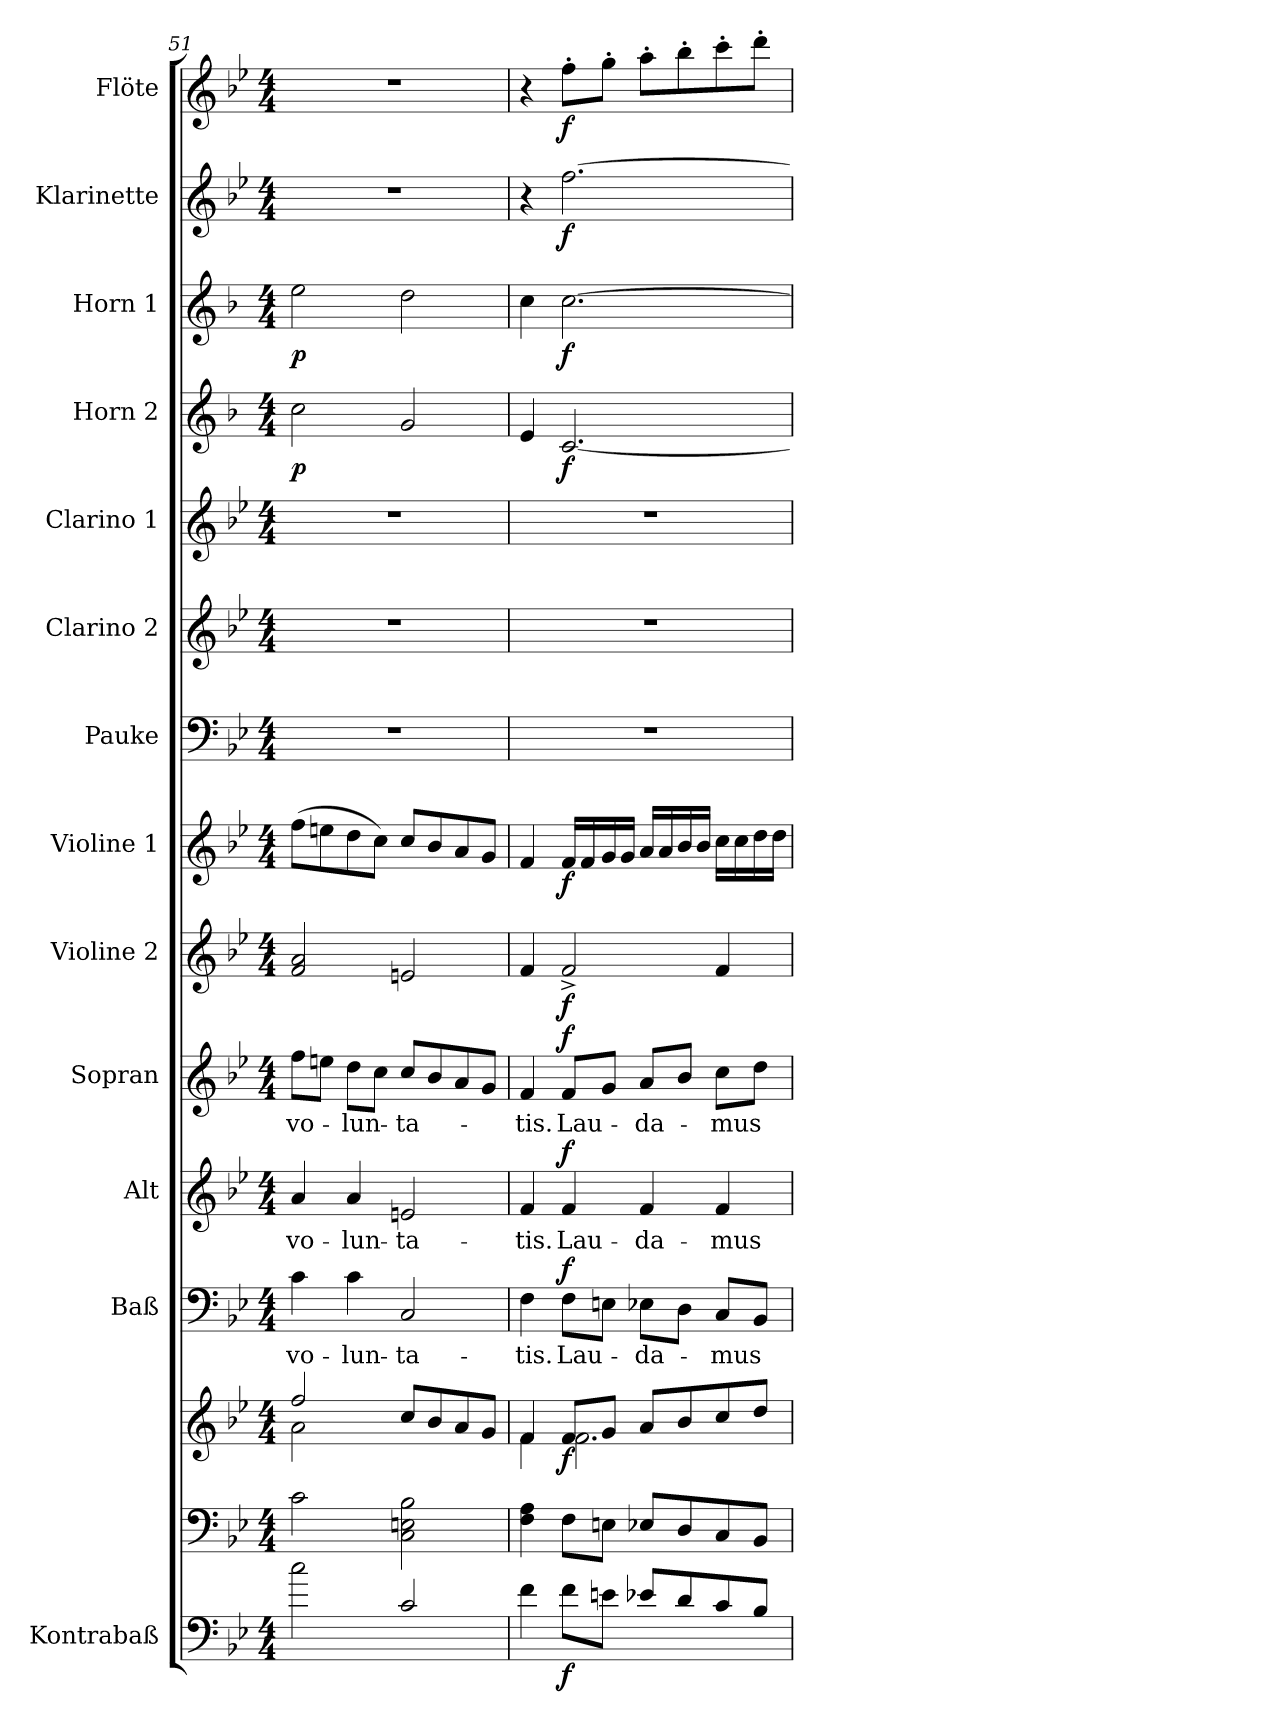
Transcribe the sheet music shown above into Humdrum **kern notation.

**kern	**dynam	**kern	**kern	**dynam	**kern	**text	**dynam	**kern	**text	**dynam	**kern	**text	**dynam	**kern	**dynam	**kern	**dynam	**kern	**kern	**kern	**kern	**dynam	**kern	**dynam	**kern	**dynam	**kern	**dynam
*part14	*part14	*part13	*part13	*part13	*part12	*part12	*part12	*part11	*part11	*part11	*part10	*part10	*part10	*part9	*part9	*part8	*part8	*part7	*part6	*part5	*part4	*part4	*part3	*part3	*part2	*part2	*part1	*part1
*staff15	*staff15	*staff14	*staff13	*staff13/14	*staff12	*staff12	*staff12	*staff11	*staff11	*staff11	*staff10	*staff10	*staff10	*staff9	*staff9	*staff8	*staff8	*staff7	*staff6	*staff5	*staff4	*staff4	*staff3	*staff3	*staff2	*staff2	*staff1	*staff1
*I"Kontrabaß	*	*	*	*	*I"Baß	*	*	*I"Alt	*	*	*I"Sopran	*	*	*I"Violine 2	*	*I"Violine 1	*	*I"Pauke	*I"Clarino 2	*I"Clarino 1	*I"Horn 2	*	*I"Horn 1	*	*I"Klarinette	*	*I"Flöte	*
*I'Kb	*	*	*	*	*I'Baß	*	*	*I'Alt	*	*	*I'Sop	*	*	*I'Vln. 2	*	*I'Vln. 1	*	*I'Pk.	*	*	*I'Hrn. 2	*	*I'Hrn. 1	*	*	*	*I'Fl.	*
*clefF4	*	*clefF4	*clefG2	*	*clefF4	*	*	*clefG2	*	*	*clefG2	*	*	*clefG2	*	*clefG2	*	*clefF4	*clefG2	*clefG2	*clefG2	*	*clefG2	*	*clefG2	*	*clefG2	*
*ITrd7c12	*	*	*	*	*	*	*	*	*	*	*	*	*	*	*	*	*	*	*ITrd1c2	*ITrd1c2	*ITrd4c7	*	*ITrd4c7	*	*	*	*	*
*k[b-e-]	*	*k[b-e-]	*k[b-e-]	*	*k[b-e-]	*	*	*k[b-e-]	*	*	*k[b-e-]	*	*	*k[b-e-]	*	*k[b-e-]	*	*k[b-e-]	*k[b-e-a-d-]	*k[b-e-a-d-]	*k[b-e-]	*	*k[b-e-]	*	*k[b-e-]	*	*k[b-e-]	*
*B-:	*	*B-:	*B-:	*	*B-:	*	*	*B-:	*	*	*B-:	*	*	*B-:	*	*B-:	*	*B-:	*A-:	*A-:	*B-:	*	*B-:	*	*B-:	*	*B-:	*
*M4/4	*	*M4/4	*M4/4	*	*M4/4	*	*	*M4/4	*	*	*M4/4	*	*	*M4/4	*	*M4/4	*	*M4/4	*M4/4	*M4/4	*M4/4	*	*M4/4	*	*M4/4	*	*M4/4	*
=51	=51	=51	=51	=51	=51	=51	=51	=51	=51	=51	=51	=51	=51	=51	=51	=51	=51	=51	=51	=51	=51	=51	=51	=51	=51	=51	=51	=51
*	*	*	*^	*	*	*	*	*	*	*	*	*	*	*	*	*	*	*	*	*	*	*	*	*	*	*	*	*
!	!	!	!	!	!	!	!LO:LY:b	!	!	!LO:LY:b	!	!	!LO:LY:b	!	!	!	!	!	!	!	!	!	!LO:DY:b	!	!LO:DY:b	!	!	!	!
2c\	.	2c\	2ff/	2a\	.	4c\	vo-	.	4a/	vo-	.	8ff\L	vo-	.	2f/ 2a/	.	(>8ff\L	.	1r	1r	1r	2f\	p	2a\	p	1r	.	1r	.
.	.	.	.	.	.	.	.	.	.	.	.	8een\J	.	.	.	.	8een\	.	.	.	.	.	.	.	.	.	.	.	.
!	!	!	!	!	!	!	!LO:LY:b	!	!	!LO:LY:b	!	!	!LO:LY:b	!	!	!	!	!	!	!	!	!	!	!	!	!	!	!	!
.	.	.	.	.	.	4c\	-lun-	.	4a/	-lun-	.	8dd\L	-lun-	.	.	.	8dd\	.	.	.	.	.	.	.	.	.	.	.	.
.	.	.	.	.	.	.	.	.	.	.	.	8cc\J	.	.	.	.	8cc\J)	.	.	.	.	.	.	.	.	.	.	.	.
!	!	!	!	!	!	!	!LO:LY:b	!	!	!LO:LY:b	!	!	!LO:LY:b	!	!	!	!	!	!	!	!	!	!	!	!	!	!	!	!
2C/	.	2C\ 2En\ 2B-\	8cc/L	2ryy	.	2C/	-ta-	.	2en/	-ta-	.	8cc/L	-ta-	.	2en/	.	8cc/L	.	.	.	.	2c/	.	2g\	.	.	.	.	.
.	.	.	8b-/	.	.	.	.	.	.	.	.	8b-/	.	.	.	.	8b-/	.	.	.	.	.	.	.	.	.	.	.	.
.	.	.	8a/	.	.	.	.	.	.	.	.	8a/	.	.	.	.	8a/	.	.	.	.	.	.	.	.	.	.	.	.
.	.	.	8g/J	.	.	.	.	.	.	.	.	8g/J	.	.	.	.	8g/J	.	.	.	.	.	.	.	.	.	.	.	.
=52	=52	=52	=52	=52	=52	=52	=52	=52	=52	=52	=52	=52	=52	=52	=52	=52	=52	=52	=52	=52	=52	=52	=52	=52	=52	=52	=52	=52	=52
!	!	!	!	!	!	!	!LO:LY:b	!	!	!LO:LY:b	!	!	!LO:LY:b	!	!	!	!	!	!	!	!	!	!	!	!	!	!	!	!
4F\	.	4F\ 4A\	4f/	4f\	.	4F\	-tis.	.	4f/	-tis.	.	4f/	-tis.	.	4f/	.	4f/	.	1r	1r	1r	4A/	.	4f\	.	4r	.	4r	.
!	!LO:DY:b	!	!	!	!LO:DY:b	!	!LO:LY:b	!LO:DY:a	!	!LO:LY:b	!LO:DY:a	!	!LO:LY:b	!LO:DY:a	!	!LO:DY:b	!	!LO:DY:b	!	!	!	!	!LO:DY:b	!	!LO:DY:b	!	!LO:DY:b	!	!LO:DY:b
8F\L	f	8F\L	8f/L	2.f\	f	8F\L	Lau-	f	4f/	Lau-	f	8f/L	Lau-	f	2f^</	f	16f/LL	f	.	.	.	[2.F/	f	[2.f\	f	[2.ff\	f	8ff'>\L	f
.	.	.	.	.	.	.	.	.	.	.	.	.	.	.	.	.	16f/	.	.	.	.	.	.	.	.	.	.	.	.
8En\J	.	8En\J	8g/J	.	.	8En\J	.	.	.	.	.	8g/J	.	.	.	.	16g/	.	.	.	.	.	.	.	.	.	.	8gg'>\J	.
.	.	.	.	.	.	.	.	.	.	.	.	.	.	.	.	.	16g/JJ	.	.	.	.	.	.	.	.	.	.	.	.
!	!	!	!	!	!	!	!LO:LY:b	!	!	!LO:LY:b	!	!	!LO:LY:b	!	!	!	!	!	!	!	!	!	!	!	!	!	!	!	!
8E-X/L	.	8E-X/L	8a/L	.	.	8E-X\L	-da-	.	4f/	-da-	.	8a/L	-da-	.	.	.	16a/LL	.	.	.	.	.	.	.	.	.	.	8aa'>\L	.
.	.	.	.	.	.	.	.	.	.	.	.	.	.	.	.	.	16a/	.	.	.	.	.	.	.	.	.	.	.	.
8D/	.	8D/	8b-/	.	.	8D\J	.	.	.	.	.	8b-/J	.	.	.	.	16b-/	.	.	.	.	.	.	.	.	.	.	8bb-'>\	.
.	.	.	.	.	.	.	.	.	.	.	.	.	.	.	.	.	16b-/JJ	.	.	.	.	.	.	.	.	.	.	.	.
!	!	!	!	!	!	!	!LO:LY:b	!	!	!LO:LY:b	!	!	!LO:LY:b	!	!	!	!	!	!	!	!	!	!	!	!	!	!	!	!
8C/	.	8C/	8cc/	.	.	8C/L	-mus	.	4f/	-mus	.	8cc\L	-mus	.	4f/	.	16cc\LL	.	.	.	.	.	.	.	.	.	.	8ccc'>\	.
.	.	.	.	.	.	.	.	.	.	.	.	.	.	.	.	.	16cc\	.	.	.	.	.	.	.	.	.	.	.	.
8BB-/J	.	8BB-/J	8dd/J	.	.	8BB-/J	.	.	.	.	.	8dd\J	.	.	.	.	16dd\	.	.	.	.	.	.	.	.	.	.	8ddd'>\J	.
.	.	.	.	.	.	.	.	.	.	.	.	.	.	.	.	.	16dd\JJ	.	.	.	.	.	.	.	.	.	.	.	.
*	*	*	*v	*v	*	*	*	*	*	*	*	*	*	*	*	*	*	*	*	*	*	*	*	*	*	*	*	*	*
=	=	=	=	=	=	=	=	=	=	=	=	=	=	=	=	=	=	=	=	=	=	=	=	=	=	=	=	=
*-	*-	*-	*-	*-	*-	*-	*-	*-	*-	*-	*-	*-	*-	*-	*-	*-	*-	*-	*-	*-	*-	*-	*-	*-	*-	*-	*-	*-
